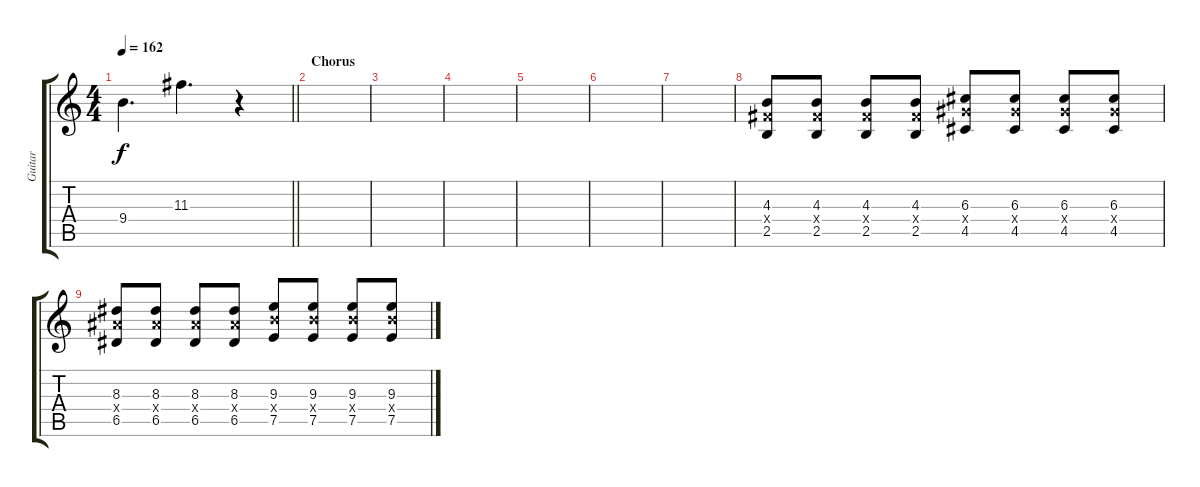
\track ("Guitar" "Guitar") {instrument distortionguitar}
\staff {score tabs}
\tuning (E4 B3 G3 D3 A2 E2) {hide}
\ts (4 4)
\tempo 162
\clef g2
\barLineRight lightlight
\ks c
9.4.4{d dy f} 11.3.4{d} r.4 |
\section ("" "Chorus")
|
|
|
|
|
|
(4.3 4.4{x} 2.5).8 (4.3 4.4{x} 2.5).8 (4.3 4.4{x} 2.5).8 (4.3 4.4{x} 2.5).8 (6.3 6.4{x} 4.5).8 (6.3 6.4{x} 4.5).8 (6.3 6.4{x} 4.5).8 (6.3 6.4{x} 4.5).8 |
(8.3 8.4{x} 6.5).8 (8.3 8.4{x} 6.5).8 (8.3 8.4{x} 6.5).8 (8.3 8.4{x} 6.5).8 (9.3 9.4{x} 7.5).8 (9.3 9.4{x} 7.5).8 (9.3 9.4{x} 7.5).8 (9.3 9.4{x} 7.5).8
